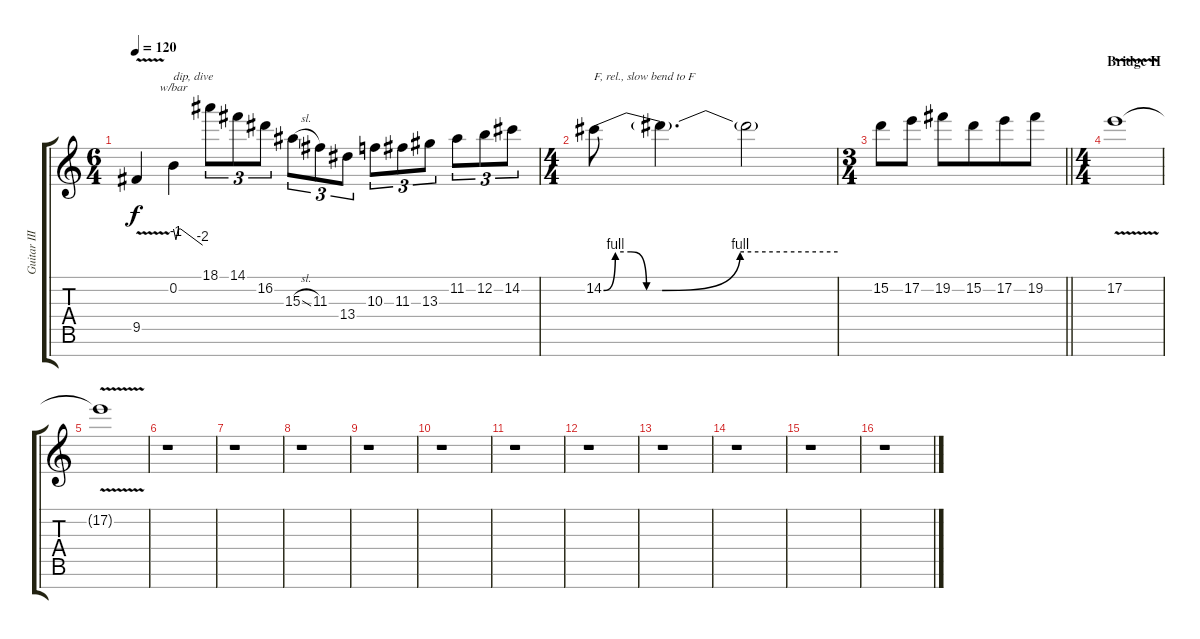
\track ("Guitar III (lead)" "Guitar III") {instrument distortionguitar}
\staff {score tabs}
\tuning (E4 B3 G3 D3 A2 E2 B1) {hide}
\ts (6 4)
\tempo 120
\clef g2
\ks c
9.5{v}.4{dy f} 0.2.4{tbe (custom default 0 0 5 -4 10 0 15 0 60 -8) txt "dip, dive"} 18.1.8{tu (3 2)} 14.1.8{tu (3 2)} 16.2.8{tu (3 2)} 15.3{sl}.8{tu (3 2)} 11.3.8{tu (3 2)} 13.4.8{tu (3 2) beam split} 10.3.8{tu (3 2)} 11.3.8{tu (3 2)} 13.3.8{tu (3 2) beam split} 11.2.8{tu (3 2)} 12.2.8{tu (3 2)} 14.2.8{tu (3 2)} |
\ts (4 4)
14.2{be (custom 0 0 3 4 7 4 11 0 15 0 35 4 60 4)}.8{txt "F, rel., slow bend to F"} 14.2{t}.4{d} 14.2{t}.2 |
\ts (3 4)
\barLineRight lightlight
15.2.8 17.2.8 19.2.8 15.2.8{beam merge} 17.2.8{beam merge} 19.2.8 |
\ts (4 4)
\section ("" "Bridge II")
17.2{v}.1 |
17.2{t}.1 |
r.1 |
r.1 |
r.1 |
r.1 |
r.1 |
r.1 |
r.1 |
r.1 |
r.1 |
r.1 |
r.1
